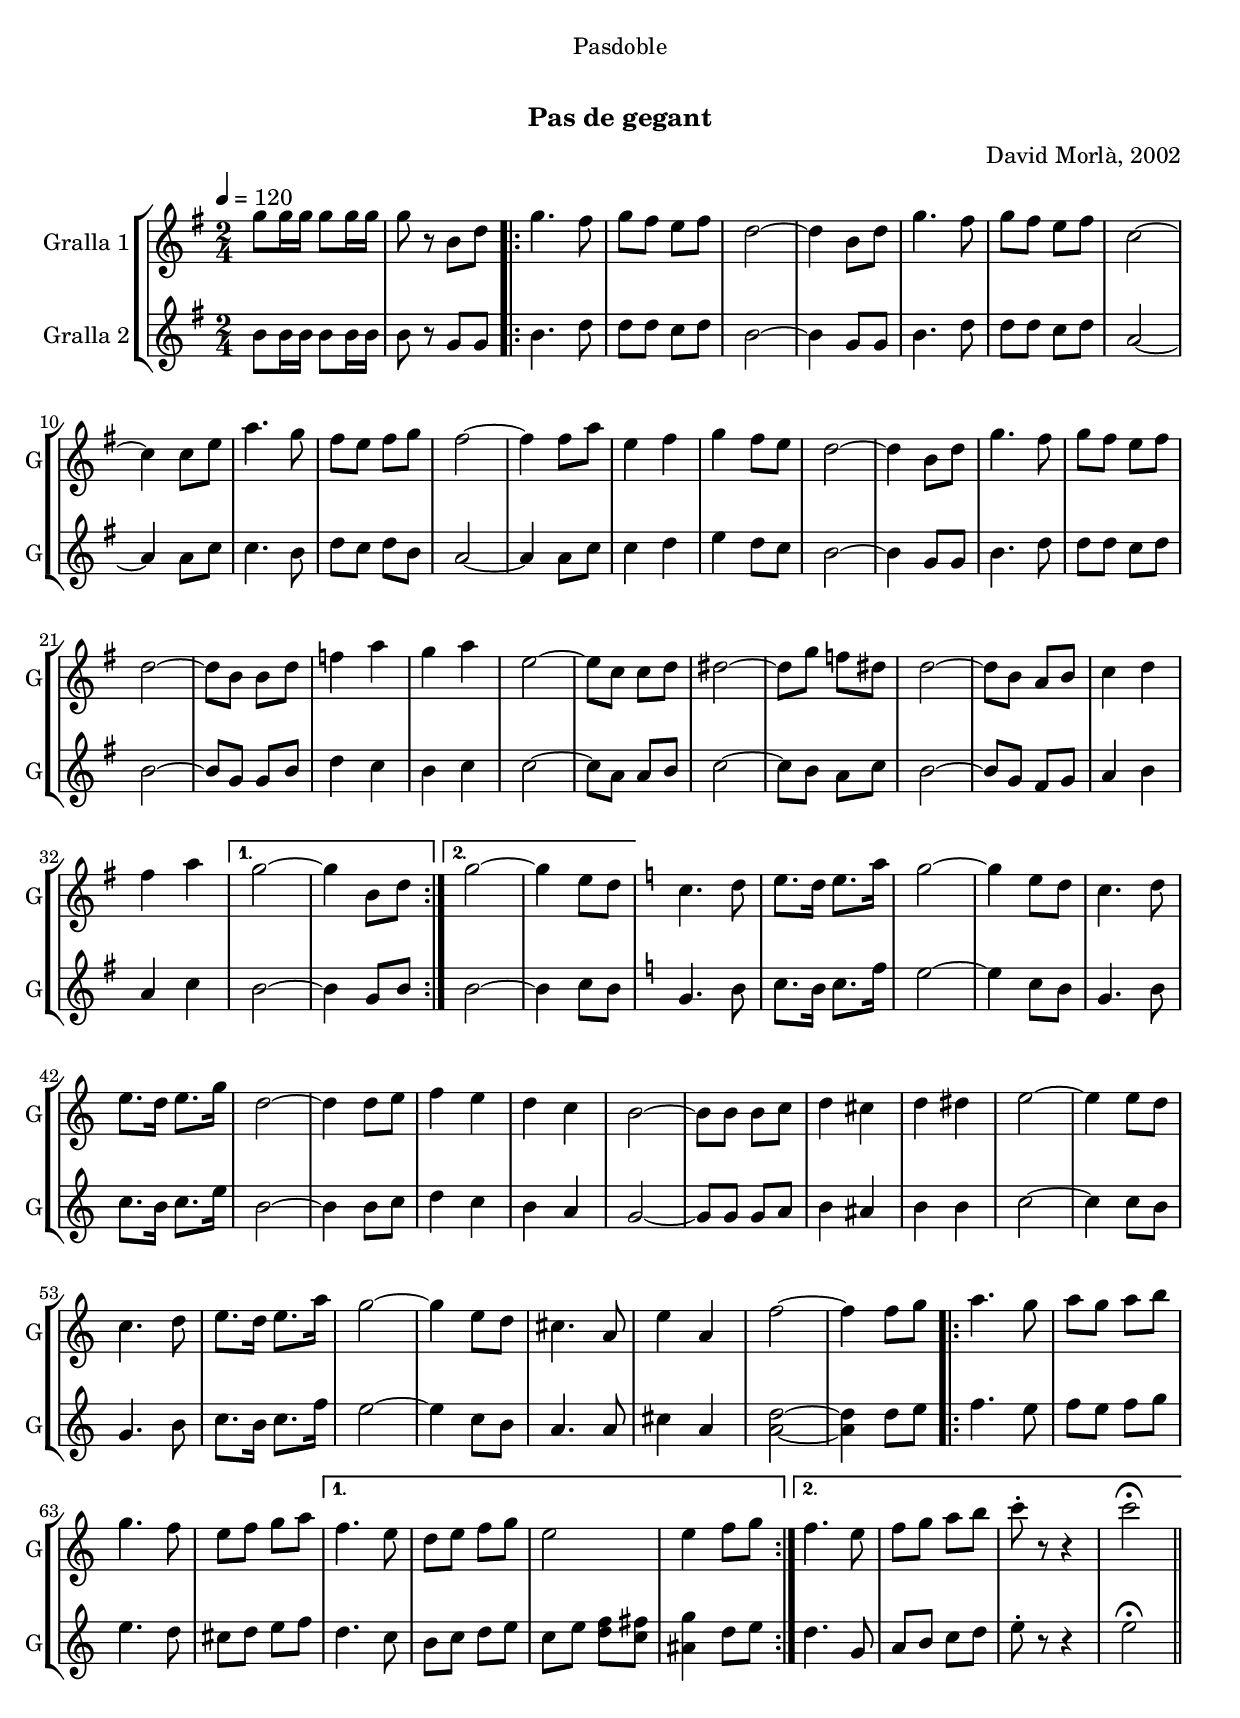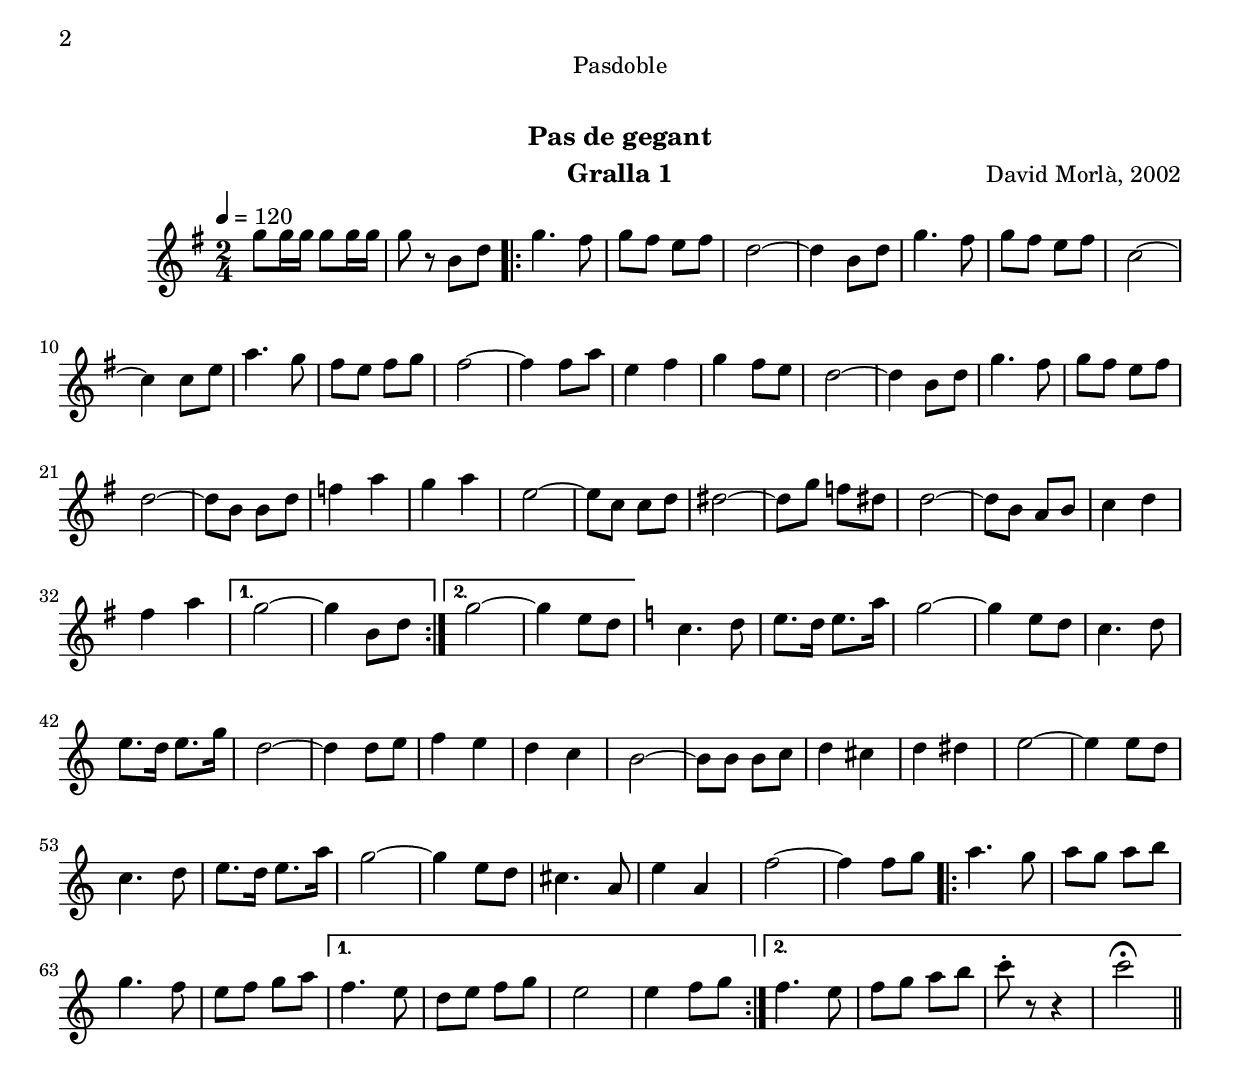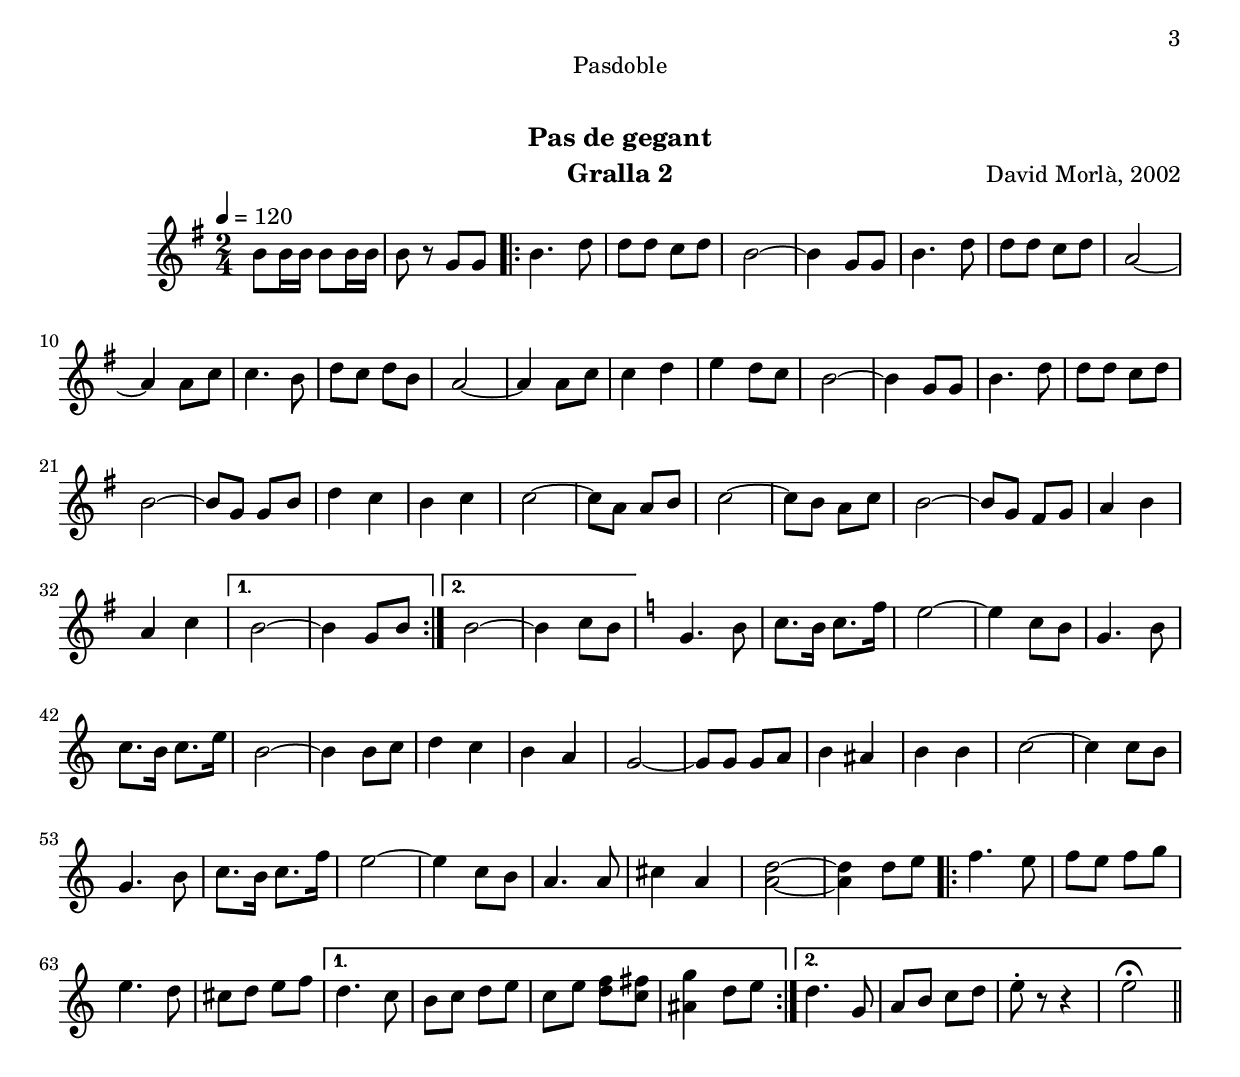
\version "2.22.1"

\header {
  dedication="Pasdoble"
  title="  "
  subtitle="Pas de gegant"
  subsubtitle=""
  poet=""
  meter=""
  piece=""
  composer="David Morlà, 2002"
  arranger=""
  opus=""
  instrument=""
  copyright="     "
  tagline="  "
}

liniaroAa =
\relative g''
{
  \tempo 4=120
  \clef treble
  \key g \major
  \time 2/4
  g8 g16 g g8 g16 g  |
  g8 r b, d  |
  \repeat volta 2 { g4. fis8  |
  g8 fis e fis  |
  %05
  d2 ~  |
  d4 b8 d  |
  g4. fis8  |
  g8 fis e fis  |
  c2 ~  |
  %10
  c4 c8 e  |
  a4. g8  |
  fis8 e fis g  |
  fis2 ~  |
  fis4 fis8 a  |
  %15
  e4 fis  |
  g4 fis8 e  |
  d2 ~  |
  d4 b8 d  |
  g4. fis8  |
  %20
  g8 fis e fis  |
  d2 ~  |
  d8 b b d  |
  f4 a  |
  g4 a  |
  %25
  e2 ~  |
  e8 c c d  |
  dis2 ~  |
  dis8 g f dis  |
  d2 ~  |
  %30
  d8 b a b  |
  c4 d  |
  fis4 a }
  \alternative { { g2 ~  |
  g4 b,8 d }
  %35
  { g2 ~  |
  g4 e8 d } }
  \key c \major   c4. d8  |
  e8. d16 e8. a16  |
  g2 ~  |
  %40
  g4 e8 d  |
  c4. d8  |
  e8. d16 e8. g16  |
  d2 ~  |
  d4 d8 e  |
  %45
  f4 e  |
  d4 c  |
  b2 ~  |
  b8 b b c  |
  d4 cis  |
  %50
  d4 dis  |
  e2 ~  |
  e4 e8 d  |
  c4. d8  |
  e8. d16 e8. a16  |
  %55
  g2 ~  |
  g4 e8 d  |
  cis4. a8  |
  e'4 a,  |
  f'2 ~  |
  %60
  f4 f8 g  |
  \repeat volta 2 { a4. g8  |
  a8 g a b  |
  g4. f8  |
  e8 f g a }
  %65
  \alternative { { f4. e8  |
  d8 e f g  |
  e2  |
  e4 f8 g }
  { f4. e8  |
  %70
  f8 g a b  |
  c8-. r r4  |
  c2\fermata } } \bar "||"
}

liniaroAb =
\relative b'
{
  \tempo 4=120
  \clef treble
  \key g \major
  \time 2/4
  b8 b16 b b8 b16 b  |
  b8 r g g  |
  \repeat volta 2 { b4. d8  |
  d8 d c d  |
  %05
  b2 ~  |
  b4 g8 g  |
  b4. d8  |
  d8 d c d  |
  a2 ~  |
  %10
  a4 a8 c  |
  c4. b8  |
  d8 c d b  |
  a2 ~  |
  a4 a8 c  |
  %15
  c4 d  |
  e4 d8 c  |
  b2 ~  |
  b4 g8 g  |
  b4. d8  |
  %20
  d8 d c d  |
  b2 ~  |
  b8 g g b  |
  d4 c  |
  b4 c  |
  %25
  c2 ~  |
  c8 a a b  |
  c2 ~  |
  c8 b a c  |
  b2 ~  |
  %30
  b8 g fis g  |
  a4 b  |
  a4 c }
  \alternative { { b2 ~  |
  b4 g8 b }
  %35
  { b2 ~  |
  b4 c8 b } }
  \key c \major   g4. b8  |
  c8. b16 c8. f16  |
  e2 ~  |
  %40
  e4 c8 b  |
  g4. b8  |
  c8. b16 c8. e16  |
  b2 ~  |
  b4 b8 c  |
  %45
  d4 c  |
  b4 a  |
  g2 ~  |
  g8 g g a  |
  b4 ais  |
  %50
  b4 b  |
  c2 ~  |
  c4 c8 b  |
  g4. b8  |
  c8. b16 c8. f16  |
  %55
  e2 ~  |
  e4 c8 b  |
  a4. a8  |
  cis4 a  |
  <a d>2 ~ ~  |
  %60
  <a d>4 d8 e  |
  \repeat volta 2 { f4. e8  |
  f8 e f g  |
  e4. d8  |
  cis8 d e f }
  %65
  \alternative { { d4. c8  |
  b8 c d e  |
  c8 e <d f> <c fis>  |
  <ais g'>4 d8 e }
  { d4. g,8  |
  %70
  a8 b c d  |
  e8-. r r4  |
  e2\fermata } } \bar "||"
}

\bookpart {
  \score {
    \new StaffGroup {
      \override Score.RehearsalMark #'self-alignment-X = #LEFT
      <<
        \new Staff \with {instrumentName = #"Gralla 1" shortInstrumentName = #"G"} \liniaroAa
        \new Staff \with {instrumentName = #"Gralla 2" shortInstrumentName = #"G"} \liniaroAb
      >>
    }
    \layout {}
  }
  \score { \unfoldRepeats
    \new StaffGroup {
      \override Score.RehearsalMark #'self-alignment-X = #LEFT
      <<
        \new Staff \with {instrumentName = #"Gralla 1" shortInstrumentName = #"G"} \liniaroAa
        \new Staff \with {instrumentName = #"Gralla 2" shortInstrumentName = #"G"} \liniaroAb
      >>
    }
    \midi {
      \set Staff.midiInstrument = "oboe"
      \set DrumStaff.midiInstrument = "drums"
    }
  }
}

\bookpart {
  \header {instrument="Gralla 1"}
  \score {
    \new StaffGroup {
      \override Score.RehearsalMark #'self-alignment-X = #LEFT
      <<
        \new Staff \liniaroAa
      >>
    }
    \layout {}
  }
  \score { \unfoldRepeats
    \new StaffGroup {
      \override Score.RehearsalMark #'self-alignment-X = #LEFT
      <<
        \new Staff \liniaroAa
      >>
    }
    \midi {
      \set Staff.midiInstrument = "oboe"
      \set DrumStaff.midiInstrument = "drums"
    }
  }
}

\bookpart {
  \header {instrument="Gralla 2"}
  \score {
    \new StaffGroup {
      \override Score.RehearsalMark #'self-alignment-X = #LEFT
      <<
        \new Staff \liniaroAb
      >>
    }
    \layout {}
  }
  \score { \unfoldRepeats
    \new StaffGroup {
      \override Score.RehearsalMark #'self-alignment-X = #LEFT
      <<
        \new Staff \liniaroAb
      >>
    }
    \midi {
      \set Staff.midiInstrument = "oboe"
      \set DrumStaff.midiInstrument = "drums"
    }
  }
}

